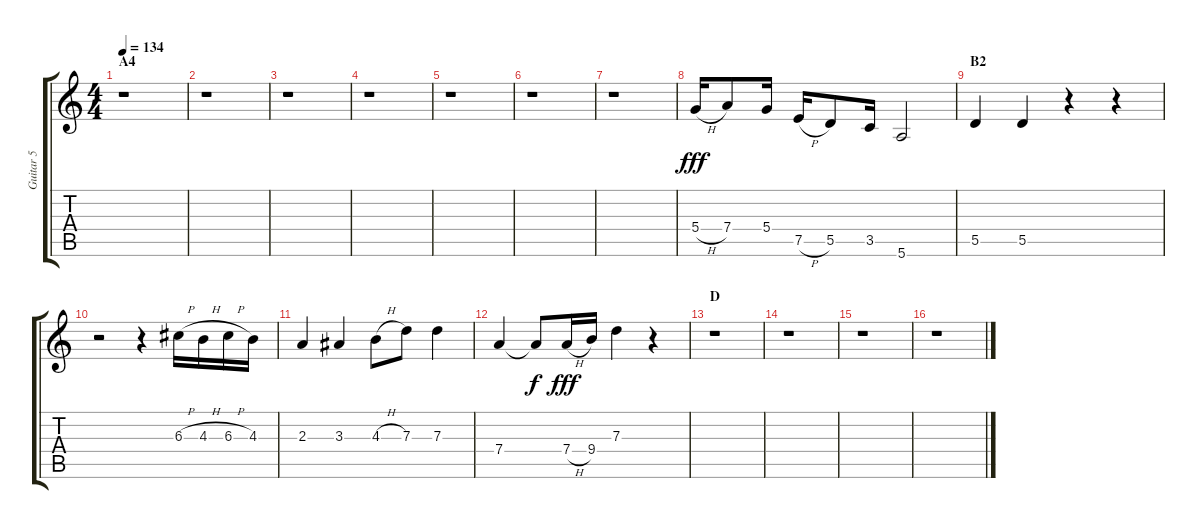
\track ("Guitar 5" "Guitar 5") {instrument distortionguitar}
\staff {score tabs}
\tuning (E4 B3 G3 D3 A2 E2) {hide}
\ts (4 4)
\section ("" "A4")
\tempo 134
\clef g2
\ks c
r.1{dy fff} |
r.1 |
r.1 |
r.1 |
r.1 |
r.1 |
r.1 |
5.4{h}.16 7.4.8 5.4.16 7.5{h}.16 5.5.8 3.5.16 5.6.2 |
\section ("" "B2")
5.5.4 5.5.4 r.4 r.4 |
r.2 r.4 6.3{h}.16 4.3{h}.16 6.3{h}.16 4.3.16 |
2.3.4 3.3.4 4.3{h}.8 7.3.8 7.3.4 |
7.4.4 7.4{t}.8{dy f} 7.4{h}.16{dy fff} 9.4.16 7.3.4 r.4 |
\section ("" "D")
r.1 |
r.1 |
r.1 |
r.1
